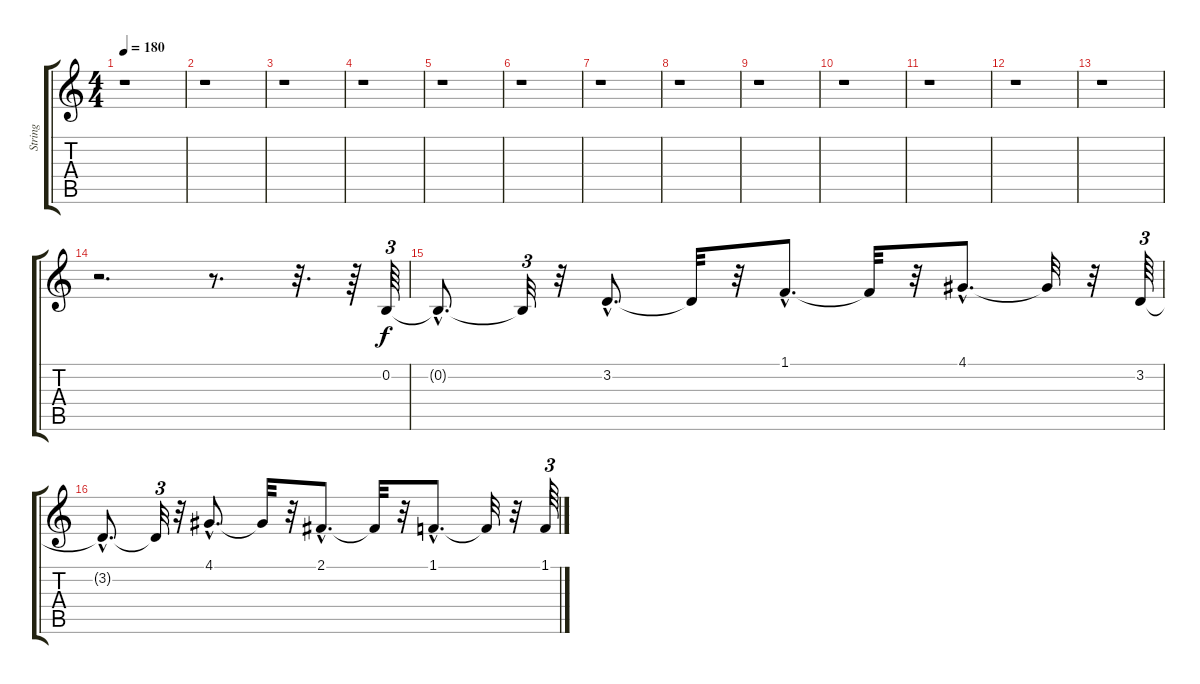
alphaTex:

\track ("String" "String") {instrument stringensemble1}
\staff {score tabs}
\tuning (E4 B3 G3 D3 A2 E2) {hide}
\ts (4 4)
\tempo 180
\clef g2
\ks c
r.1{dy f} |
r.1 |
r.1 |
r.1 |
r.1 |
r.1 |
r.1 |
r.1 |
r.1 |
r.1 |
r.1 |
r.1 |
r.1 |
r.2{d} r.8{d} r.32{d} r.64 0.2.64{tu (3 2) volume 14} |
0.2{hac t}.8{d} 0.2{t}.32{tu (3 2)} r.32 3.2{hac}.8{d} 3.2{t}.32 r.32 1.1{hac}.8{d} 1.1{t}.32 r.32 4.1{hac}.8{d} 4.1{t}.32 r.32 3.2.64{tu (3 2)} |
3.2{hac t}.8{d} 3.2{t}.32{tu (3 2)} r.32 4.1{hac}.8{d} 4.1{t}.32 r.32 2.1{hac}.8{d} 2.1{t}.32 r.32 1.1{hac}.8{d} 1.1{t}.32 r.32 1.1.64{tu (3 2)}
